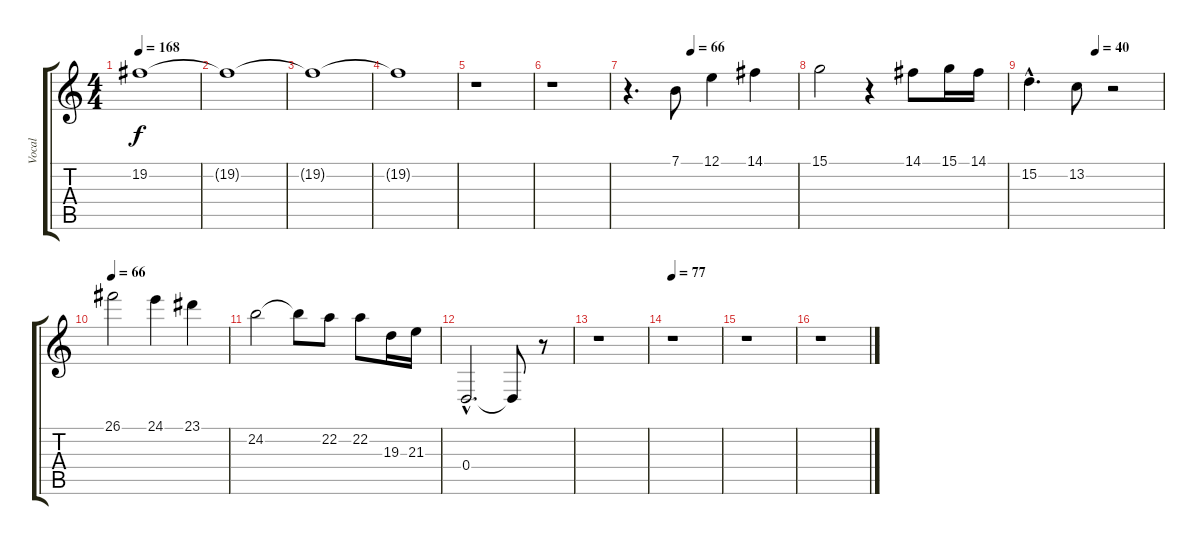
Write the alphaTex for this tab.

\track ("Vocal" "Vocal") {instrument tenorsax}
\staff {score tabs}
\tuning (E4 B3 G3 D3 A2 E2) {hide}
\ts (4 4)
\tempo 168
\clef g2
\ks c
19.2{t}.1{dy f} |
19.2{t}.1 |
19.2{t}.1 |
19.2{t}.1 |
r.1 |
r.1 |
\tempo (66 0.375)
r.4{d} 7.1.8 12.1.4 14.1.4 |
15.1.2 r.4 14.1.8 15.1.16 14.1.16 |
\tempo (40 0.5)
15.2{hac}.4{d} 13.2.8 r.2 |
\tempo 66
26.1.2 24.1.4 23.1.4 |
24.2.2 24.2{t}.8 22.2.8 22.2.8 19.3.16 21.3.16 |
0.4{hac}.2{d} 0.4{t}.8 r.8 |
r.1 |
\tempo 77
r.1 |
r.1 |
r.1
